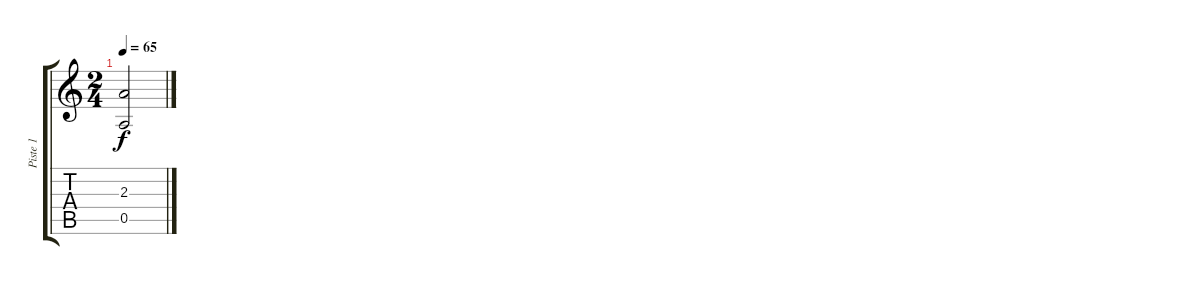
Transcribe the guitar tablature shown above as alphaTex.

\track ("Piste 1" "Piste 1") {instrument acousticguitarnylon}
\staff {score tabs}
\tuning (E4 B3 G3 D3 A2 E2) {hide}
\ts (2 4)
\tempo 65
\clef g2
\ks c
(2.3 0.5).2{dy f}
